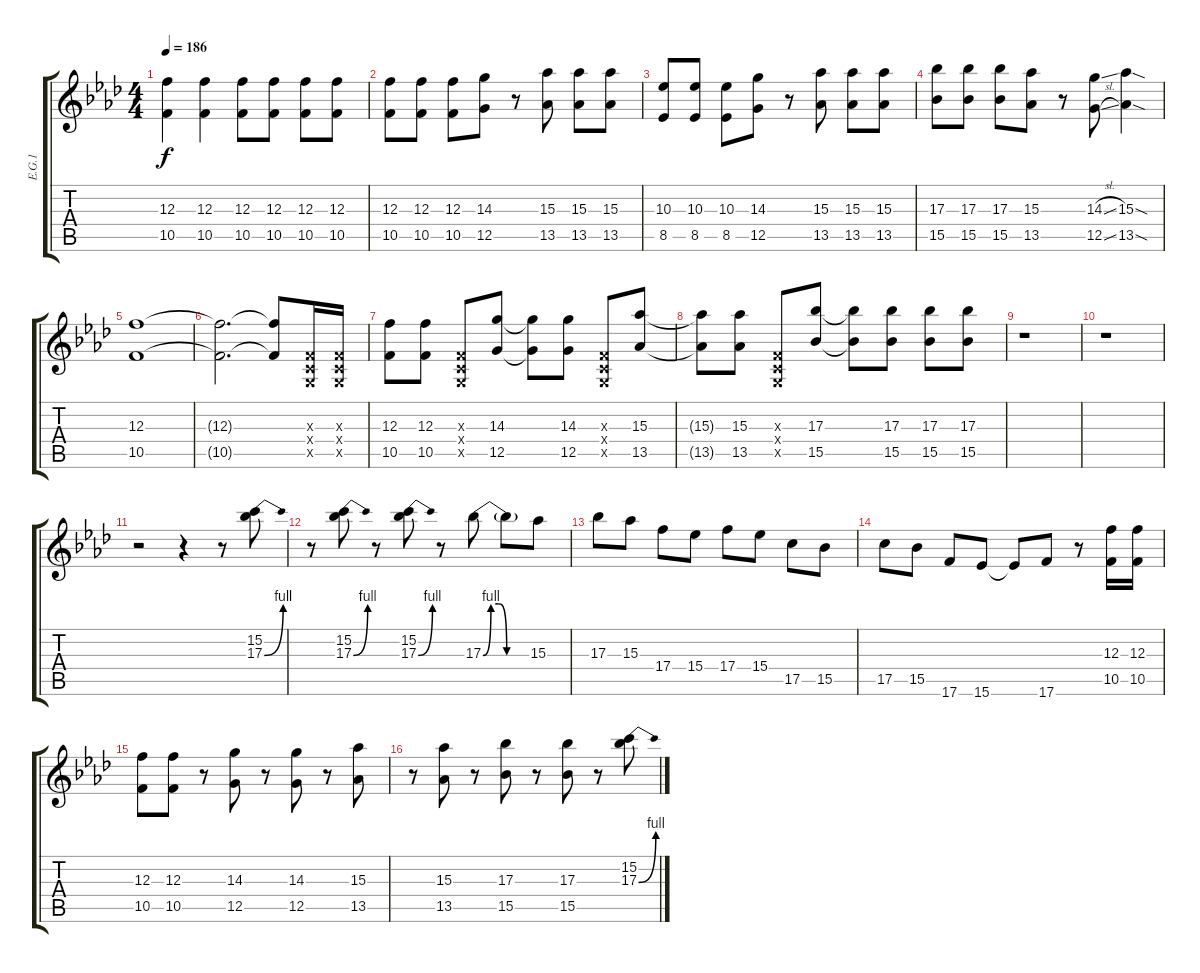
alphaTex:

\track ("E.G.1" "E.G.1") {instrument distortionguitar}
\staff {score tabs}
\tuning (D4 A3 F3 C3 G2 C2) {hide}
\ts (4 4)
\tempo 186
\clef g2
\ks ab
(12.3 10.5).4{dy f} (12.3 10.5).4 (12.3 10.5).8 (12.3 10.5).8 (12.3 10.5).8 (12.3 10.5).8 |
(12.3 10.5).8 (12.3 10.5).8 (12.3 10.5).8 (14.3 12.5).8 r.8 (15.3 13.5).8 (15.3 13.5).8 (15.3 13.5).8 |
(10.3 8.5).8 (10.3 8.5).8 (10.3 8.5).8 (14.3 12.5).8 r.8 (15.3 13.5).8 (15.3 13.5).8 (15.3 13.5).8 |
(17.3 15.5).8 (17.3 15.5).8 (17.3 15.5).8 (15.3 13.5).8 r.8 (14.3{sl} 12.5{sl}).8 (15.3{sod} 13.5{sod}).4 |
(12.3 10.5).1 |
(12.3{t} 10.5{t}).2{d} (12.3{t} 10.5{t}).8 (0.3{x} 0.4{x} 0.5{x}).16 (0.3{x} 0.4{x} 0.5{x}).16 |
(12.3 10.5).8 (12.3 10.5).8 (0.3{x} 0.4{x} 0.5{x}).8 (14.3 12.5).8 (14.3{t} 12.5{t}).8 (14.3 12.5).8 (0.3{x} 0.4{x} 0.5{x}).8 (15.3 13.5).8 |
(15.3{t} 13.5{t}).8 (15.3 13.5).8 (0.3{x} 0.4{x} 0.5{x}).8 (17.3 15.5).8 (17.3{t} 15.5{t}).8 (17.3 15.5).8 (17.3 15.5).8 (17.3 15.5).8 |
r.1 |
r.1 |
r.2 r.4 r.8 (15.2 17.3{be (bend 0 0 60 4)}).8 |
r.8 (15.2 17.3{be (bend 0 0 60 4)}).8 r.8 (15.2 17.3{be (bend 0 0 60 4)}).8 r.8 17.3{be (custom 0 0 10 4 20 4 30 0 60 0)}.8 17.3{t}.8 15.3.8 |
17.3.8 15.3.8 17.4.8 15.4.8 17.4.8 15.4.8 17.5.8 15.5.8 |
17.5.8 15.5.8 17.6.8 15.6.8 15.6{t}.8 17.6.8 r.8 (12.3 10.5).16 (12.3 10.5).16 |
(12.3 10.5).8 (12.3 10.5).8 r.8 (14.3 12.5).8 r.8 (14.3 12.5).8 r.8 (15.3 13.5).8 |
r.8 (15.3 13.5).8 r.8 (17.3 15.5).8 r.8 (17.3 15.5).8 r.8 (15.2 17.3{be (bend 0 0 60 4)}).8
